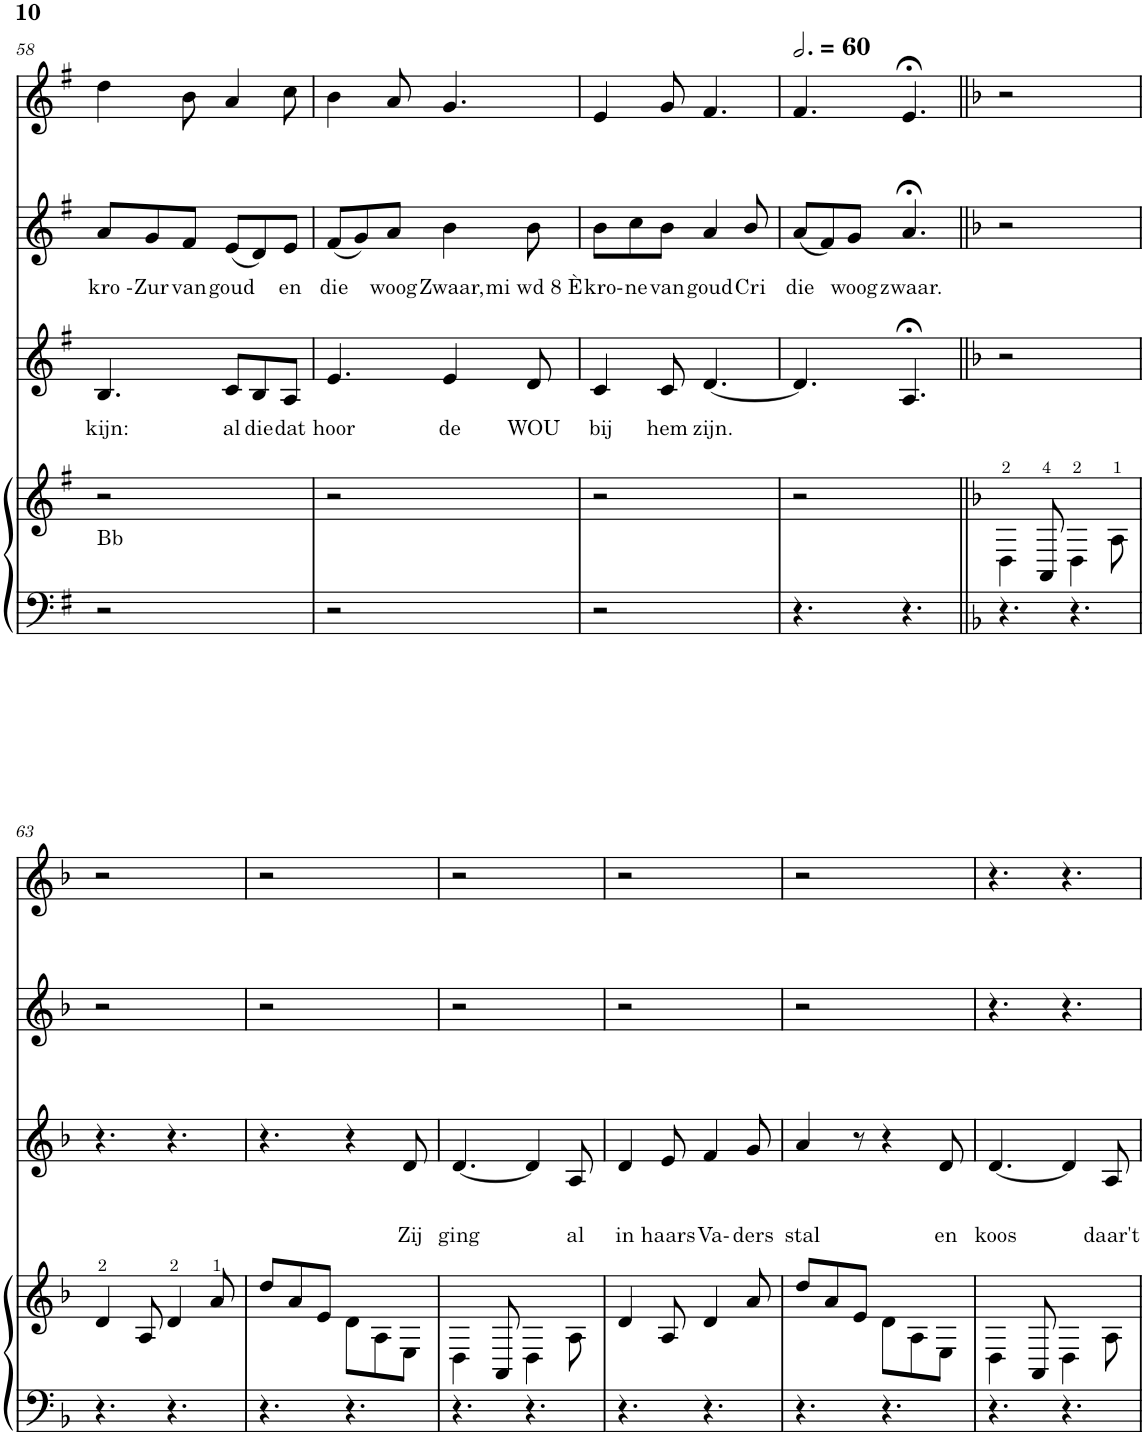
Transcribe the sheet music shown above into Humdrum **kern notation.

**kern	**kern	**kern	**text	**text	**text	**kern	**text	**kern
*part4	*part4	*part3	*part3	*part3	*part3	*part2	*part2	*part1
*staff5	*staff4	*staff3	*staff3	*staff3	*staff3	*staff2	*staff2	*staff1
*I"part 3	*	*I"part 2	*	*	*	*I"part 1	*	*I"part 0
!!LO:PB:g=z
*clefF4	*clefG2	*clefG2	*	*	*	*clefG2	*	*clefG2
*k[f#]	*k[f#]	*k[f#]	*	*	*	*k[f#]	*	*k[f#]
*M6/8	*M6/8	*M6/8	*	*	*	*M6/8	*	*M6/8
=58	=58	=58	=58	=58	=58	=58	=58	=58
!	!LO:TX:b:t=Bb	!	!	!	!	!	!	!
!	!	!	!	!LO:LY:b	!	!	!LO:LY:b	!
2r	2r	4.B/	.	kijn:	.	8a/L	kro -	4dd\
!	!	!	!	!	!	!	!LO:LY:b	!
.	.	.	.	.	.	8g/	Zur	.
!	!	!	!	!	!	!	!LO:LY:b	!
.	.	.	.	.	.	8f#/J	van	8b\
!	!	!	!	!LO:LY:b	!	!	!LO:LY:b	!
.	.	8c/L	.	al	.	(8e/L	goud	4a/
!	!	!	!	!LO:LY:b	!	!	!	!
4ryy	4ryy	8B/	.	die	.	8d/)	.	.
!	!	!	!	!LO:LY:b	!	!	!LO:LY:b	!
.	.	8A/J	.	dat	.	8e/J	en	8cc\
=59	=59	=59	=59	=59	=59	=59	=59	=59
!	!	!	!	!LO:LY:b	!	!	!LO:LY:b	!
2r	2r	4.e/	.	hoor	.	(8f#/L	die	4b\
.	.	.	.	.	.	8g/)	.	.
!	!	!	!	!	!	!	!LO:LY:b	!
.	.	.	.	.	.	8a/J	woog	8a/
!	!	!	!	!LO:LY:b	!	!	!LO:LY:b	!
.	.	4e/	.	de	.	4b\	Zwaar,	4.g/
4ryy	4ryy	.	.	.	.	.	.	.
!	!	!	!	!LO:LY:b	!	!	!LO:LY:b	!
.	.	8d/	.	WOU	.	8b\	mi wd 8 È	.
=60	=60	=60	=60	=60	=60	=60	=60	=60
!	!	!	!	!LO:LY:b	!	!	!LO:LY:b	!
2r	2r	4c/	.	bij	.	8b\L	kro-	4e/
!	!	!	!	!	!	!	!LO:LY:b	!
.	.	.	.	.	.	8cc\	ne	.
!	!	!	!	!LO:LY:b	!	!	!LO:LY:b	!
.	.	8c/	.	hem	.	8b\J	van	8g/
!	!	!	!	!LO:LY:b	!	!	!LO:LY:b	!
.	.	[4.d/	.	zijn.	.	4a/	goud	4.f#/
4ryy	4ryy	.	.	.	.	.	.	.
!	!	!	!	!	!	!	!LO:LY:b	!
.	.	.	.	.	.	8b/	Cri	.
=61	=61	=61	=61	=61	=61	=61	=61	=61
*	*	*	*	*	*	*	*	*MM180
!	!	!	!	!	!	!	!LO:LY:b	!
4.r	2r	4.d/]	.	.	.	(8a/L	die	4.f#/
.	.	.	.	.	.	8f#/)	.	.
!	!	!	!	!	!	!	!LO:LY:b	!
.	.	.	.	.	.	8g/J	woog	.
!	!	!	!	!	!	!	!LO:LY:b	!
4.r	.	4.A;</	.	.	.	4.a;</	zwaar.	4.e;</
.	4ryy	.	.	.	.	.	.	.
=62||	=62||	=62||	=62||	=62||	=62||	=62||	=62||	=62||
*k[b-]	*k[b-]	*k[b-]	*	*	*	*k[b-]	*	*k[b-]
4.r	4D\	2r	.	.	.	2r	.	2r
.	8AA/	.	.	.	.	.	.	.
4.r	4D\	.	.	.	.	.	.	.
.	.	4ryy	.	.	.	4ryy	.	4ryy
.	8A\	.	.	.	.	.	.	.
!!LO:LB:g=z
=63	=63	=63	=63	=63	=63	=63	=63	=63
4.r	4d/	4.r	.	.	.	2r	.	2r
.	8A/	.	.	.	.	.	.	.
4.r	4d/	4.r	.	.	.	.	.	.
.	.	.	.	.	.	4ryy	.	4ryy
.	8a/	.	.	.	.	.	.	.
=64	=64	=64	=64	=64	=64	=64	=64	=64
4.r	8dd/L	4.r	.	.	.	2r	.	2r
.	8a/	.	.	.	.	.	.	.
.	8e/J	.	.	.	.	.	.	.
4.r	8d\L	4r	.	.	.	.	.	.
.	8A\	.	.	.	.	4ryy	.	4ryy
!	!	!	!	!	!LO:LY:b	!	!	!
.	8E\J	8d/	.	.	Zij	.	.	.
=65	=65	=65	=65	=65	=65	=65	=65	=65
!	!	!	!	!	!LO:LY:b	!	!	!
4.r	4D\	[4.d/	.	.	ging	2r	.	2r
.	8AA/	.	.	.	.	.	.	.
4.r	4D\	4d/]	.	.	.	.	.	.
.	.	.	.	.	.	4ryy	.	4ryy
!	!	!	!	!	!LO:LY:b	!	!	!
.	8A\	8A/	.	.	al	.	.	.
=66	=66	=66	=66	=66	=66	=66	=66	=66
!	!	!	!	!	!LO:LY:b	!	!	!
4.r	4d/	4d/	.	.	in	2r	.	2r
!	!	!	!	!	!LO:LY:b	!	!	!
.	8A/	8e/	.	.	haars	.	.	.
!	!	!	!	!	!LO:LY:b	!	!	!
4.r	4d/	4f/	.	.	Va-	.	.	.
.	.	.	.	.	.	4ryy	.	4ryy
!	!	!	!	!	!LO:LY:b	!	!	!
.	8a/	8g/	.	.	ders	.	.	.
=67	=67	=67	=67	=67	=67	=67	=67	=67
!	!	!	!	!	!LO:LY:b	!	!	!
4.r	8dd/L	4a/	.	.	stal	2r	.	2r
.	8a/	.	.	.	.	.	.	.
.	8e/J	8r	.	.	.	.	.	.
4.r	8d\L	4r	.	.	.	.	.	.
.	8A\	.	.	.	.	4ryy	.	4ryy
!	!	!	!	!	!LO:LY:b	!	!	!
.	8E\J	8d/	.	.	en	.	.	.
=68	=68	=68	=68	=68	=68	=68	=68	=68
!	!	!	!	!	!LO:LY:b	!	!	!
4.r	4D\	[4.d/	.	.	koos	4.r	.	4.r
.	8AA/	.	.	.	.	.	.	.
4.r	4D\	4d/]	.	.	.	4.r	.	4.r
!	!	!	!	!	!LO:LY:b	!	!	!
.	8A\	8A/	.	.	daar't	.	.	.
=	=	=	=	=	=	=	=	=
*-	*-	*-	*-	*-	*-	*-	*-	*-
